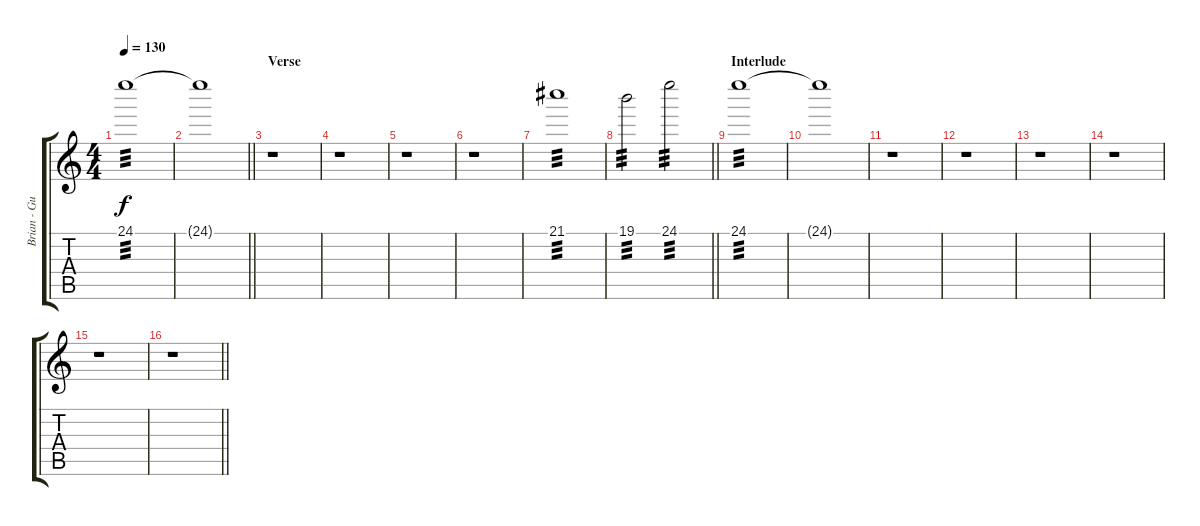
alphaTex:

\track ("Brian - Guitar Effects" "Brian - Gu") {instrument electricguitarjazz}
\staff {score tabs}
\tuning (E4 B3 G3 D3 A2 E2) {hide}
\ts (4 4)
\tempo 130
\clef g2
\ks c
24.1.1{tp 3 dy f volume 5} |
\barLineRight lightlight
24.1{t}.1 |
\section ("" "Verse")
r.1 |
r.1 |
r.1 |
r.1 |
21.1.1{tp 3 volume 5} |
\barLineRight lightlight
19.1.2{tp 3} 24.1.2{tp 3} |
\section ("" "Interlude")
24.1.1{tp 3 volume 0} |
24.1{t}.1 |
r.1 |
r.1 |
r.1 |
r.1 |
r.1 |
\barLineRight lightlight
r.1
